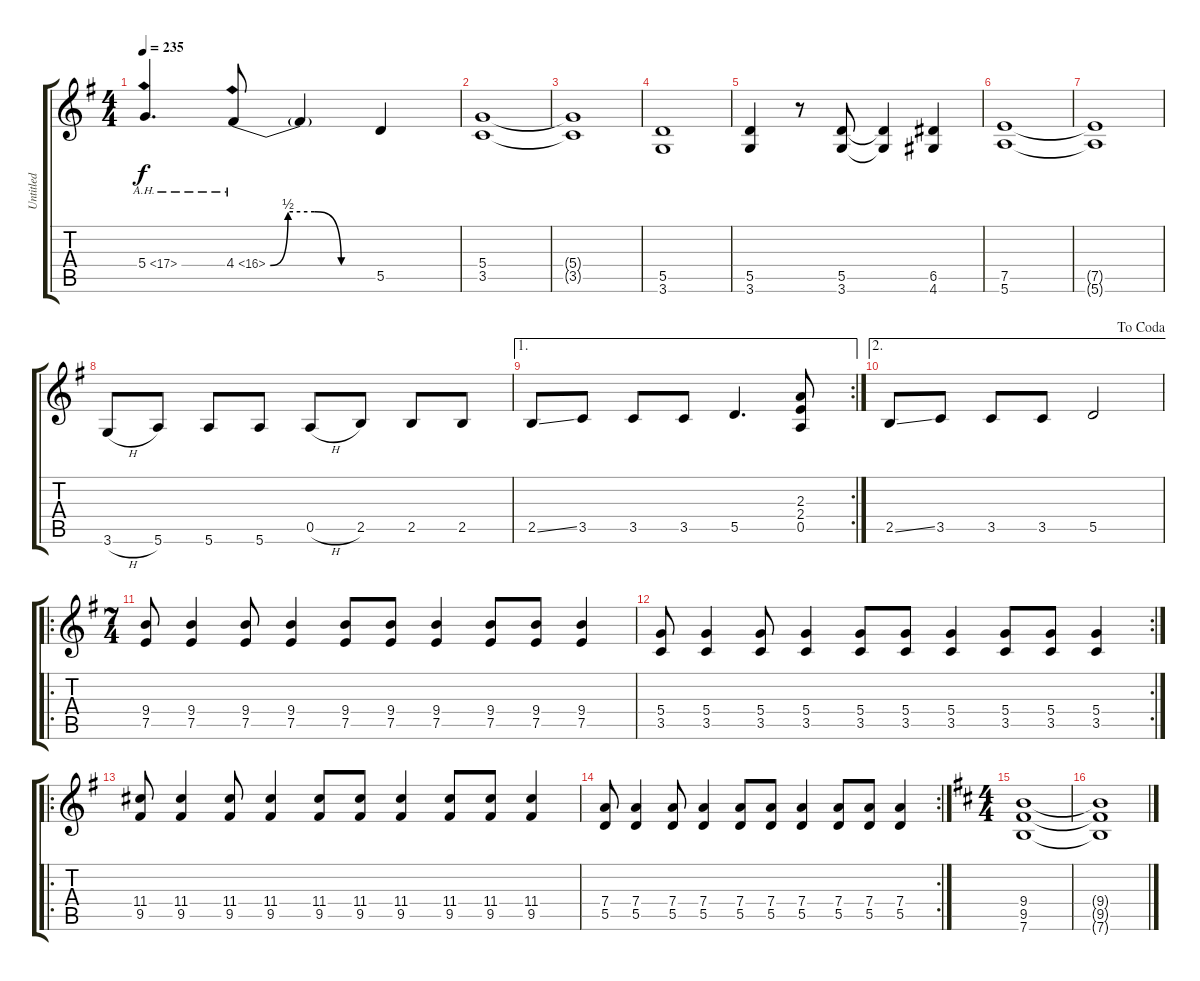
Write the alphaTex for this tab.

\track ("Untitled" "Untitled") {instrument distortionguitar}
\staff {score tabs}
\tuning (E4 B3 G3 D3 A2 E2) {hide}
\ts (4 4)
\tempo 235
\clef g2
\ks g
5.4{ah 12}.4{d dy f} 4.4{be (custom 0 0 10 2 25 2 40 0 60 0) ah 12}.8 4.4{t}.4 5.5.4 |
(5.4 3.5).1 |
(5.4{t} 3.5{t}).1 |
(5.5 3.6).1 |
(5.5 3.6).4 r.8 (5.5 3.6).8 (5.5{t} 3.6{t}).4 (6.5 4.6).4 |
(7.5 5.6).1 |
(7.5{t} 5.6{t}).1 |
3.6{h}.8 5.6.8 5.6.8 5.6.8 0.5{h}.8 2.5.8 2.5.8 2.5.8 |
\ae 1
\rc 2
2.5{ss}.8 3.5.8 3.5.8 3.5.8 5.5.4{d} (2.3 2.4 0.5).8 |
\ae 2
\jump dacoda
2.5{ss}.8 3.5.8 3.5.8 3.5.8 5.5.2 |
\ro
\ts (7 4)
(9.4 7.5).8 (9.4 7.5).4 (9.4 7.5).8 (9.4 7.5).4 (9.4 7.5).8 (9.4 7.5).8 (9.4 7.5).4 (9.4 7.5).8 (9.4 7.5).8 (9.4 7.5).4 |
\rc 2
(5.4 3.5).8 (5.4 3.5).4 (5.4 3.5).8 (5.4 3.5).4 (5.4 3.5).8 (5.4 3.5).8 (5.4 3.5).4 (5.4 3.5).8 (5.4 3.5).8 (5.4 3.5).4 |
\ro
(11.4 9.5).8 (11.4 9.5).4 (11.4 9.5).8 (11.4 9.5).4 (11.4 9.5).8 (11.4 9.5).8 (11.4 9.5).4 (11.4 9.5).8 (11.4 9.5).8 (11.4 9.5).4 |
\rc 2
(7.4 5.5).8 (7.4 5.5).4 (7.4 5.5).8 (7.4 5.5).4 (7.4 5.5).8 (7.4 5.5).8 (7.4 5.5).4 (7.4 5.5).8 (7.4 5.5).8 (7.4 5.5).4 |
\ts (4 4)
\ks d
(9.4 9.5 7.6).1 |
(9.4{t} 9.5{t} 7.6{t}).1
